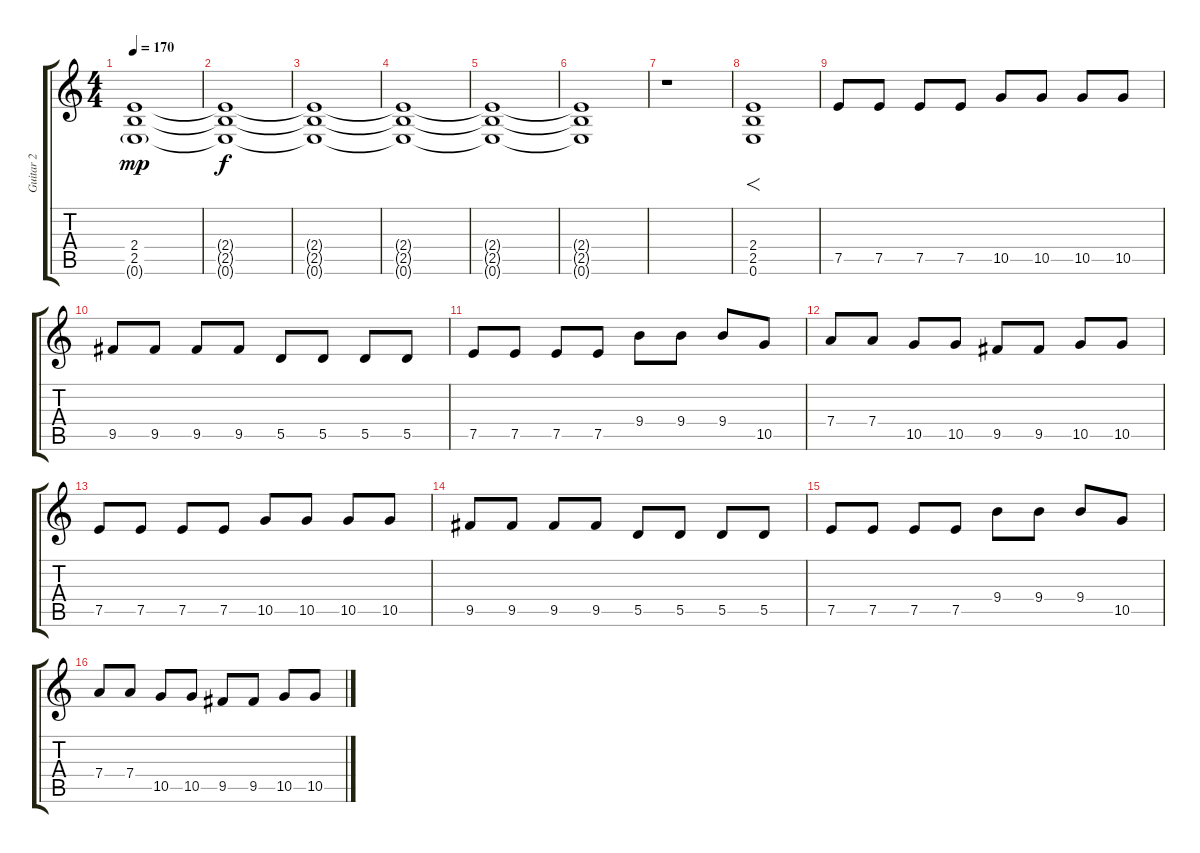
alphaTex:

\track ("Guitar 2" "Guitar 2") {instrument overdrivenguitar}
\staff {score tabs}
\tuning (E4 B3 G3 D3 A2 E2) {hide}
\ts (4 4)
\tempo 170
\clef g2
\ks c
(2.4 2.5 0.6{g}).1{dy mp} |
(2.4{t} 2.5{t} 0.6{t}).1{dy f} |
(2.4{t} 2.5{t} 0.6{t}).1 |
(2.4{t} 2.5{t} 0.6{t}).1 |
(2.4{t} 2.5{t} 0.6{t}).1 |
(2.4{t} 2.5{t} 0.6{t}).1 |
r.1 |
(2.4 2.5 0.6).1{f} |
7.5.8 7.5.8 7.5.8 7.5.8 10.5.8 10.5.8 10.5.8 10.5.8 |
9.5.8 9.5.8 9.5.8 9.5.8 5.5.8 5.5.8 5.5.8 5.5.8 |
7.5.8 7.5.8 7.5.8 7.5.8 9.4.8 9.4.8 9.4.8 10.5.8 |
7.4.8 7.4.8 10.5.8 10.5.8 9.5.8 9.5.8 10.5.8 10.5.8 |
7.5.8 7.5.8 7.5.8 7.5.8 10.5.8 10.5.8 10.5.8 10.5.8 |
9.5.8 9.5.8 9.5.8 9.5.8 5.5.8 5.5.8 5.5.8 5.5.8 |
7.5.8 7.5.8 7.5.8 7.5.8 9.4.8 9.4.8 9.4.8 10.5.8 |
7.4.8 7.4.8 10.5.8 10.5.8 9.5.8 9.5.8 10.5.8 10.5.8
